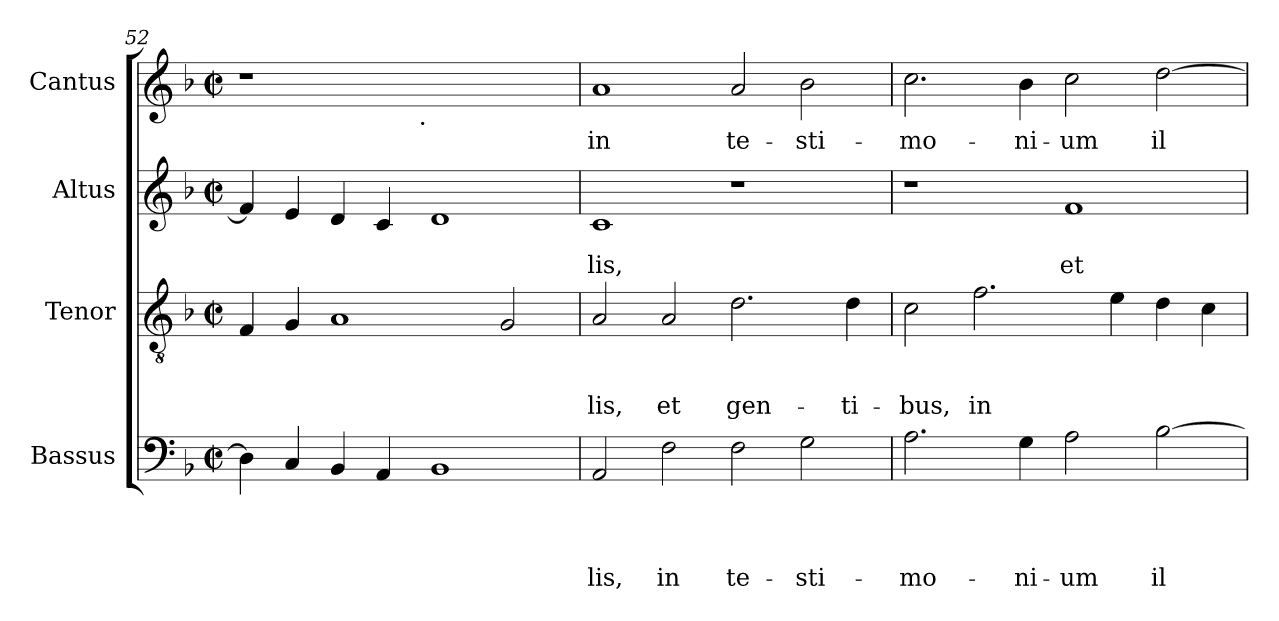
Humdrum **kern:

**kern	**text	**text	**text	**text	**kern	**text	**text	**text	**kern	**text	**text	**kern	**text
*part4	*part4	*part4	*part4	*part4	*part3	*part3	*part3	*part3	*part2	*part2	*part2	*part1	*part1
*staff4	*staff4	*staff4	*staff4	*staff4	*staff3	*staff3	*staff3	*staff3	*staff2	*staff2	*staff2	*staff1	*staff1
*I"Bassus	*	*	*	*	*I"Tenor	*	*	*	*I"Altus	*	*	*I"Cantus	*
*clefF4	*	*	*	*	*clefGv2	*	*	*	*clefG2	*	*	*clefG2	*
*k[b-]	*	*	*	*	*k[b-]	*	*	*	*k[b-]	*	*	*k[b-]	*
*F:	*	*	*	*	*F:	*	*	*	*F:	*	*	*F:	*
*M2/2	*	*	*	*	*M2/2	*	*	*	*M2/2	*	*	*M2/2	*
*met(c|)	*	*	*	*	*met(c|)	*	*	*	*met(c|)	*	*	*met(c|)	*
=52	=52	=52	=52	=52	=52	=52	=52	=52	=52	=52	=52	=52	=52
*	*	*	*	*	*	*	*	*	*	*	*	*^	*
4D\]	.	.	.	.	4F/	.	.	.	4f/]	.	.	1r	2ryy	.
4C/	.	.	.	.	4G/	.	.	.	4e/	.	.	.	.	.
4BB-/	.	.	.	.	1A	.	.	.	4d/	.	.	.	4...ryy	.
4AA/	.	.	.	.	.	.	.	.	4c/	.	.	.	.	.
!	!	!	!	!	!	!	!	!	!	!	!	!	!LO:TX:b:t=.	!
.	.	.	.	.	.	.	.	.	.	.	.	.	1ryy	.
1BB-	.	.	.	.	.	.	.	.	1d	.	.	1ryy	.	.
.	.	.	.	.	2G/	.	.	.	.	.	.	.	.	.
.	.	.	.	.	.	.	.	.	.	.	.	.	32ryy	.
=53	=53	=53	=53	=53	=53	=53	=53	=53	=53	=53	=53	=53	=53	=53
!	!	!	!	!LO:LY:b	!	!	!	!LO:LY:b	!	!	!LO:LY:b	!	!	!LO:LY:b
*	*	*	*	*	*	*	*	*	*	*	*	*v	*v	*
2AA/	.	.	.	-lis,	2A/	.	.	-lis,	1c	.	-lis,	1a	in
!	!	!	!	!LO:LY:b	!	!	!	!LO:LY:b	!	!	!	!	!
2F\	.	.	.	in	2A/	.	.	et	.	.	.	.	.
!	!	!	!	!LO:LY:b	!	!	!	!LO:LY:b	!	!	!	!	!LO:LY:b
2F\	.	.	.	te-	2.d\	.	.	gen-	1r	.	.	2a/	te-
!	!	!	!	!LO:LY:b	!	!	!	!	!	!	!	!	!LO:LY:b
2G\	.	.	.	-sti-	.	.	.	.	.	.	.	2b-\	-sti-
!	!	!	!	!	!	!	!	!LO:LY:b	!	!	!	!	!
.	.	.	.	.	4d\	.	.	-ti-	.	.	.	.	.
=54	=54	=54	=54	=54	=54	=54	=54	=54	=54	=54	=54	=54	=54
!	!	!	!	!LO:LY:b	!	!	!	!LO:LY:b	!	!	!	!	!LO:LY:b
2.A\	.	.	.	-mo-	2c\	.	.	-bus,	1r	.	.	2.cc\	-mo-
!	!	!	!	!	!	!	!	!LO:LY:b	!	!	!	!	!
.	.	.	.	.	2.f\	.	.	in	.	.	.	.	.
!	!	!	!	!LO:LY:b	!	!	!	!	!	!	!	!	!LO:LY:b
4G\	.	.	.	-ni-	.	.	.	.	.	.	.	4b-\	-ni-
!	!	!	!	!LO:LY:b:rj	!	!	!	!	!	!	!LO:LY:b	!	!LO:LY:b:rj
2A\	.	.	.	-um	.	.	.	.	1f	.	et	2cc\	-um
.	.	.	.	.	4e\	.	.	.	.	.	.	.	.
!	!	!	!	!LO:LY:b	!	!	!	!	!	!	!	!	!LO:LY:b
[>2B-\	.	.	.	il-	4d\	.	.	.	.	.	.	[>2dd\	il-
.	.	.	.	.	4c\	.	.	.	.	.	.	.	.
=	=	=	=	=	=	=	=	=	=	=	=	=	=
*-	*-	*-	*-	*-	*-	*-	*-	*-	*-	*-	*-	*-	*-
